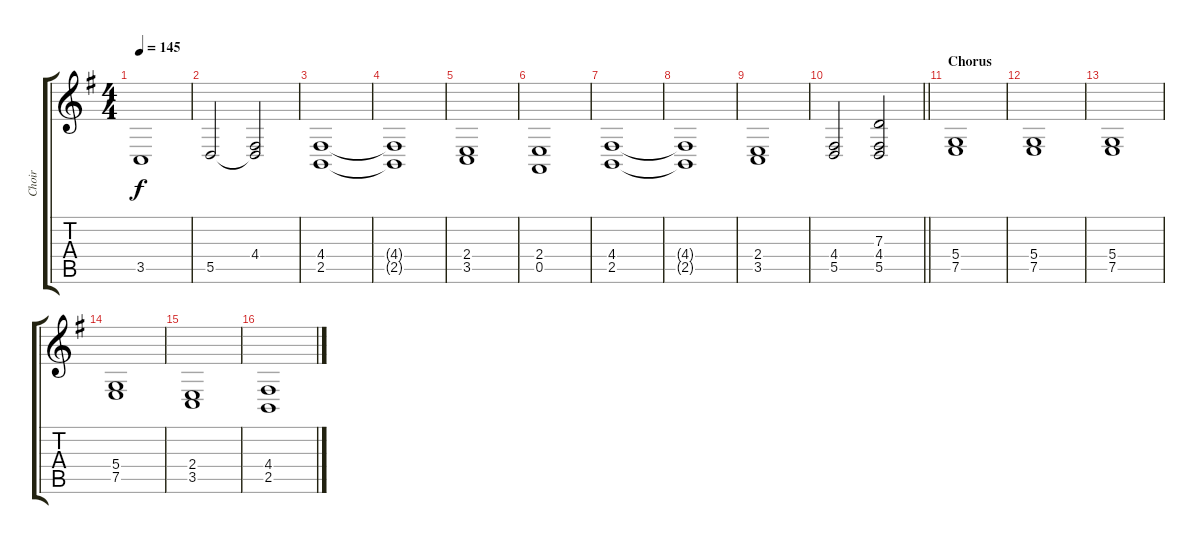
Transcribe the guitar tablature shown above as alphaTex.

\track ("Choir" "Choir") {instrument choiraahs}
\staff {score tabs}
\tuning (E4 B3 G3 D3 A2 E2) {hide}
\ts (4 4)
\tempo 145
\clef g2
\ks eminor
3.5.1{dy f} |
5.5.2 (4.4 5.5{t}).2 |
(4.4 2.5).1 |
(4.4{t} 2.5{t}).1 |
(2.4 3.5).1 |
(2.4 0.5).1 |
(4.4 2.5).1 |
(4.4{t} 2.5{t}).1 |
(2.4 3.5).1 |
\barLineRight lightlight
(4.4 5.5).2 (7.3 4.4 5.5).2 |
\section ("" "Chorus")
(5.4 7.5).1 |
(5.4 7.5).1 |
(5.4 7.5).1 |
(5.4 7.5).1 |
(2.4 3.5).1 |
(4.4 2.5).1
